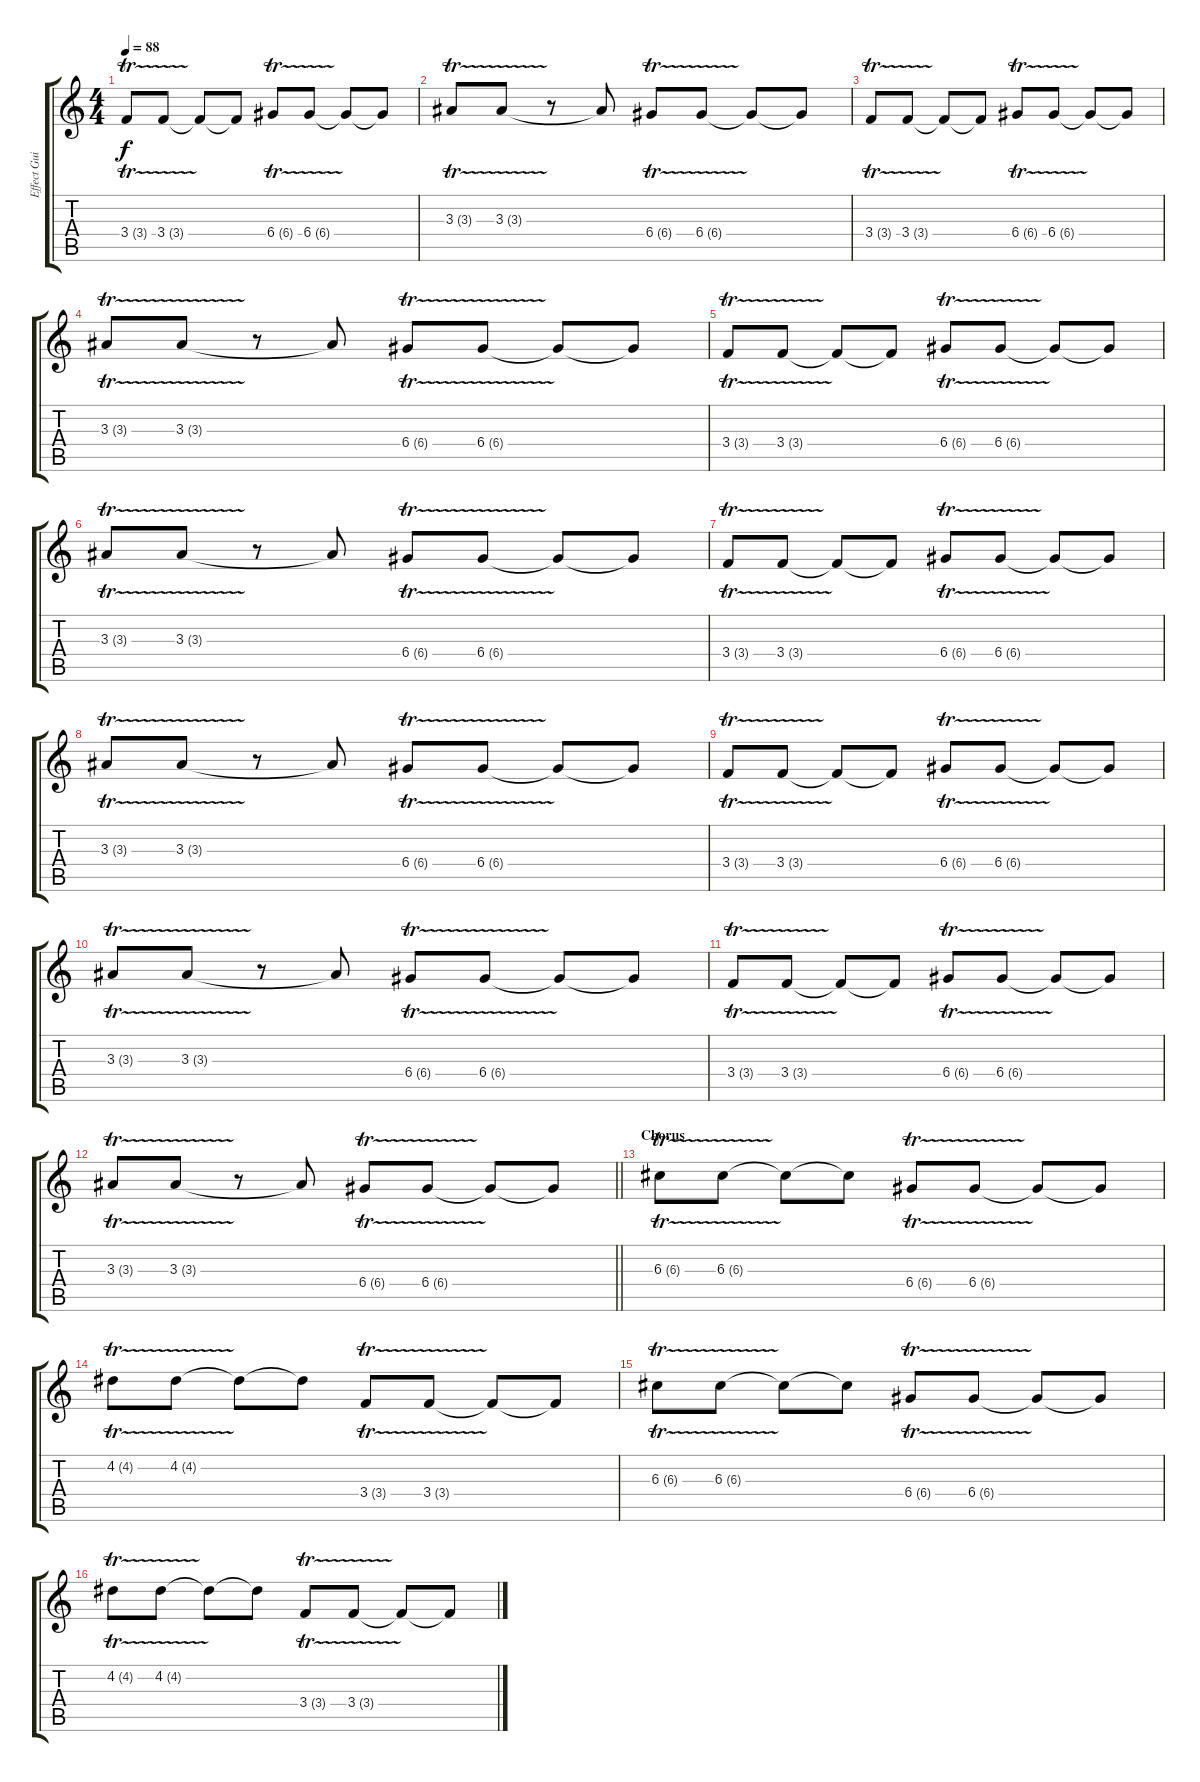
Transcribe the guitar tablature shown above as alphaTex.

\track ("Effect Guitar" "Effect Gui") {instrument overdrivenguitar}
\staff {score tabs}
\tuning (E4 B3 G3 D3 A2 E2) {hide}
\ts (4 4)
\tempo 88
\clef g2
\ks c
3.4{tr (3 16)}.8{dy f} 3.4{tr (3 16)}.8 3.4{t}.8 3.4{t}.8 6.4{tr (6 16)}.8 6.4{tr (6 16)}.8 6.4{t}.8 6.4{t}.8 |
3.3{tr (3 16)}.8 3.3{tr (3 16)}.8 r.8 3.3{t}.8 6.4{tr (6 16)}.8 6.4{tr (6 16)}.8 6.4{t}.8 6.4{t}.8 |
3.4{tr (3 16)}.8 3.4{tr (3 16)}.8 3.4{t}.8 3.4{t}.8 6.4{tr (6 16)}.8 6.4{tr (6 16)}.8 6.4{t}.8 6.4{t}.8 |
3.3{tr (3 16)}.8 3.3{tr (3 16)}.8 r.8 3.3{t}.8 6.4{tr (6 16)}.8 6.4{tr (6 16)}.8 6.4{t}.8 6.4{t}.8 |
3.4{tr (3 16)}.8 3.4{tr (3 16)}.8 3.4{t}.8 3.4{t}.8 6.4{tr (6 16)}.8 6.4{tr (6 16)}.8 6.4{t}.8 6.4{t}.8 |
3.3{tr (3 16)}.8 3.3{tr (3 16)}.8 r.8 3.3{t}.8 6.4{tr (6 16)}.8 6.4{tr (6 16)}.8 6.4{t}.8 6.4{t}.8 |
3.4{tr (3 16)}.8 3.4{tr (3 16)}.8 3.4{t}.8 3.4{t}.8 6.4{tr (6 16)}.8 6.4{tr (6 16)}.8 6.4{t}.8 6.4{t}.8 |
3.3{tr (3 16)}.8 3.3{tr (3 16)}.8 r.8 3.3{t}.8 6.4{tr (6 16)}.8 6.4{tr (6 16)}.8 6.4{t}.8 6.4{t}.8 |
3.4{tr (3 16)}.8 3.4{tr (3 16)}.8 3.4{t}.8 3.4{t}.8 6.4{tr (6 16)}.8 6.4{tr (6 16)}.8 6.4{t}.8 6.4{t}.8 |
3.3{tr (3 16)}.8 3.3{tr (3 16)}.8 r.8 3.3{t}.8 6.4{tr (6 16)}.8 6.4{tr (6 16)}.8 6.4{t}.8 6.4{t}.8 |
3.4{tr (3 16)}.8 3.4{tr (3 16)}.8 3.4{t}.8 3.4{t}.8 6.4{tr (6 16)}.8 6.4{tr (6 16)}.8 6.4{t}.8 6.4{t}.8 |
\barLineRight lightlight
3.3{tr (3 16)}.8 3.3{tr (3 16)}.8 r.8 3.3{t}.8 6.4{tr (6 16)}.8 6.4{tr (6 16)}.8 6.4{t}.8 6.4{t}.8 |
\section ("" "Chorus")
6.3{tr (6 16)}.8 6.3{tr (6 16)}.8 6.3{t}.8 6.3{t}.8 6.4{tr (6 16)}.8 6.4{tr (6 16)}.8 6.4{t}.8 6.4{t}.8 |
4.2{tr (4 16)}.8 4.2{tr (4 16)}.8 4.2{t}.8 4.2{t}.8 3.4{tr (3 16)}.8 3.4{tr (3 16)}.8 3.4{t}.8 3.4{t}.8 |
6.3{tr (6 16)}.8 6.3{tr (6 16)}.8 6.3{t}.8 6.3{t}.8 6.4{tr (6 16)}.8 6.4{tr (6 16)}.8 6.4{t}.8 6.4{t}.8 |
4.2{tr (4 16)}.8 4.2{tr (4 16)}.8 4.2{t}.8 4.2{t}.8 3.4{tr (3 16)}.8 3.4{tr (3 16)}.8 3.4{t}.8 3.4{t}.8
